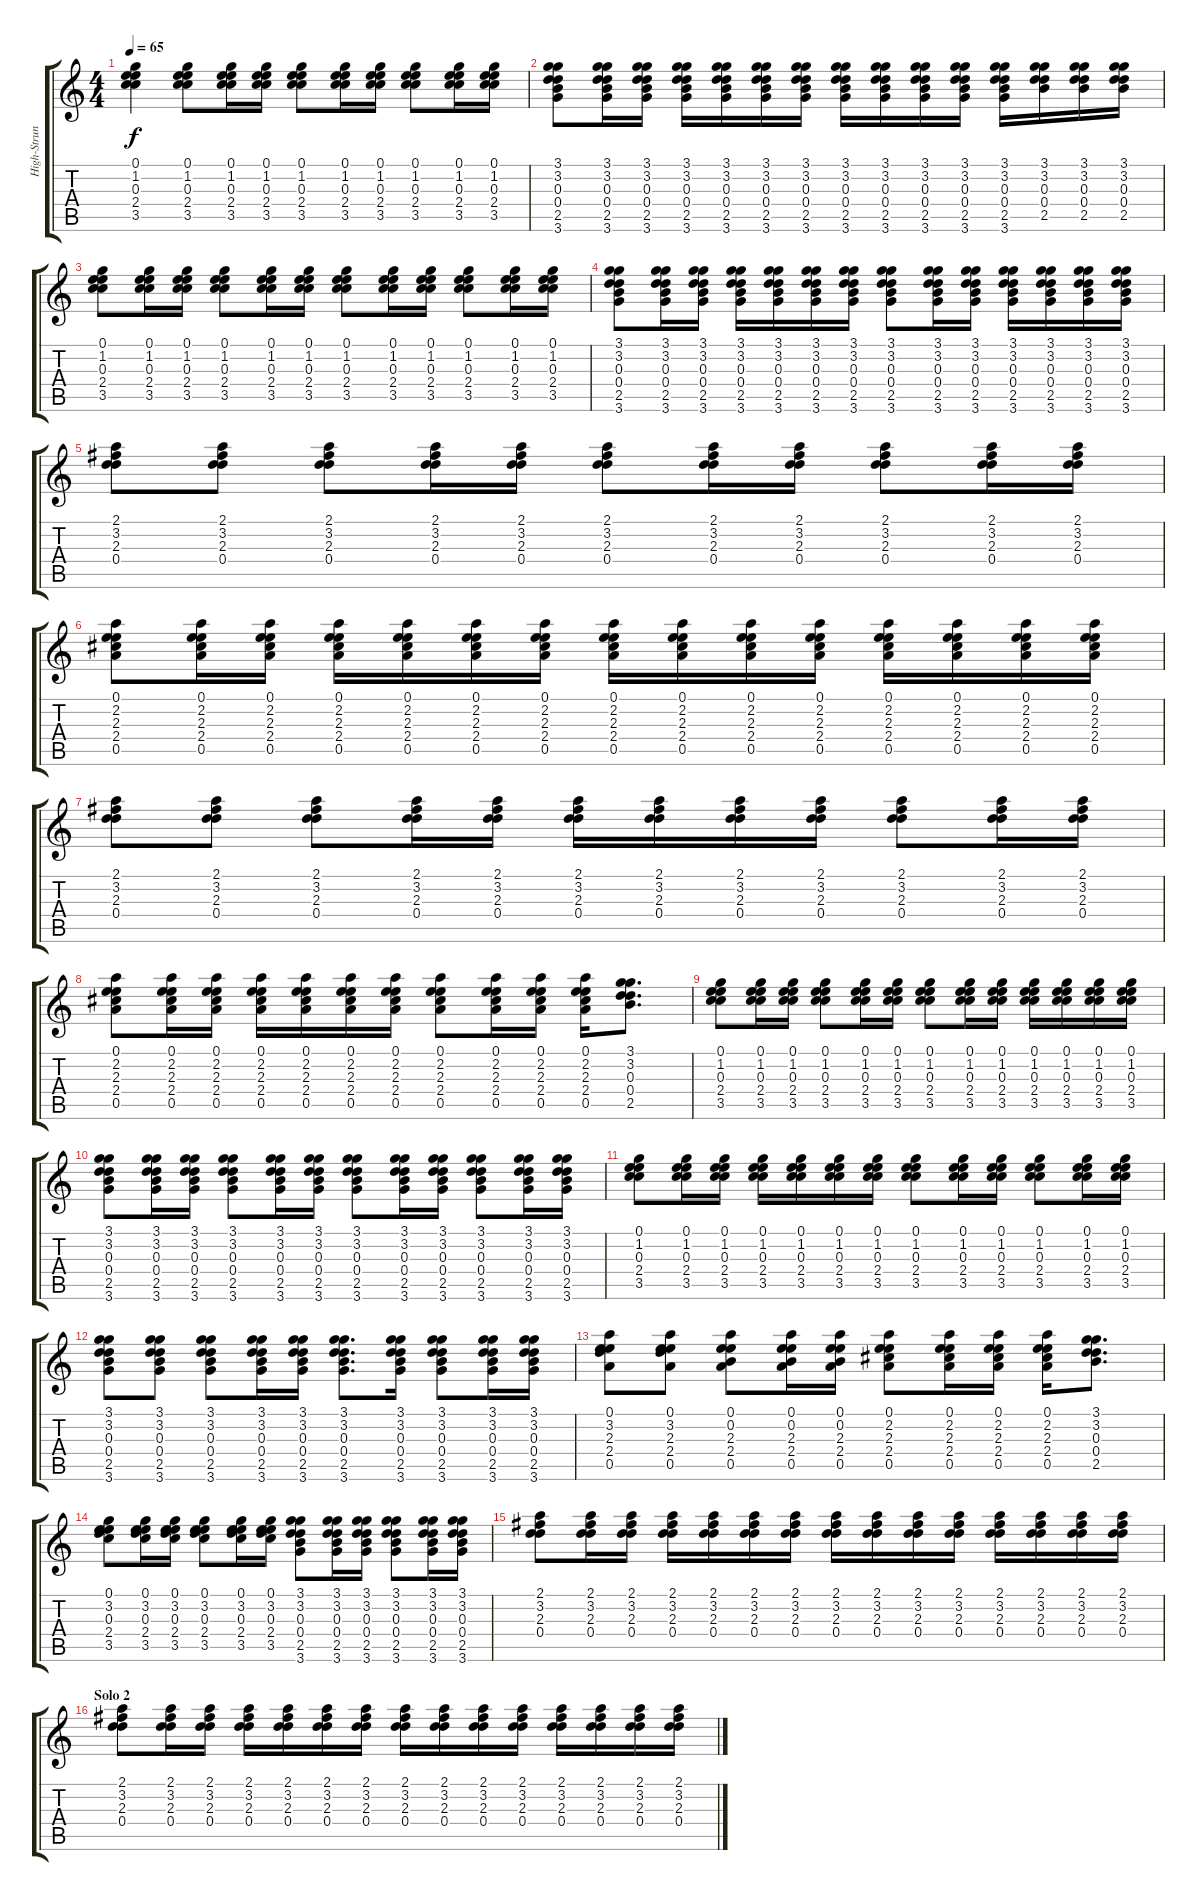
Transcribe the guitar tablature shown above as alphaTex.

\track ("High-Strung Acoustic" "High-Strun") {instrument acousticguitarsteel}
\staff {score tabs}
\tuning (E4 B3 G4 D4 A3 E3) {hide}
\ts (4 4)
\tempo 65
\clef g2
\ks c
(0.1 1.2 0.3 2.4 3.5).4{dy f} (0.1 1.2 0.3 2.4 3.5).8 (0.1 1.2 0.3 2.4 3.5).16 (0.1 1.2 0.3 2.4 3.5).16 (0.1 1.2 0.3 2.4 3.5).8 (0.1 1.2 0.3 2.4 3.5).16 (0.1 1.2 0.3 2.4 3.5).16 (0.1 1.2 0.3 2.4 3.5).8 (0.1 1.2 0.3 2.4 3.5).16 (0.1 1.2 0.3 2.4 3.5).16 |
(3.1 3.2 0.3 0.4 2.5 3.6).8 (3.1 3.2 0.3 0.4 2.5 3.6).16 (3.1 3.2 0.3 0.4 2.5 3.6).16 (3.1 3.2 0.3 0.4 2.5 3.6).16 (3.1 3.2 0.3 0.4 2.5 3.6).16 (3.1 3.2 0.3 0.4 2.5 3.6).16 (3.1 3.2 0.3 0.4 2.5 3.6).16 (3.1 3.2 0.3 0.4 2.5 3.6).16 (3.1 3.2 0.3 0.4 2.5 3.6).16 (3.1 3.2 0.3 0.4 2.5 3.6).16 (3.1 3.2 0.3 0.4 2.5 3.6).16 (3.1 3.2 0.3 0.4 2.5 3.6).16 (3.1 3.2 0.3 0.4 2.5).16 (3.1 3.2 0.3 0.4 2.5).16 (3.1 3.2 0.3 0.4 2.5).16 |
(0.1 1.2 0.3 2.4 3.5).8 (0.1 1.2 0.3 2.4 3.5).16 (0.1 1.2 0.3 2.4 3.5).16 (0.1 1.2 0.3 2.4 3.5).8 (0.1 1.2 0.3 2.4 3.5).16 (0.1 1.2 0.3 2.4 3.5).16 (0.1 1.2 0.3 2.4 3.5).8 (0.1 1.2 0.3 2.4 3.5).16 (0.1 1.2 0.3 2.4 3.5).16 (0.1 1.2 0.3 2.4 3.5).8 (0.1 1.2 0.3 2.4 3.5).16 (0.1 1.2 0.3 2.4 3.5).16 |
(3.1 3.2 0.3 0.4 2.5 3.6).8 (3.1 3.2 0.3 0.4 2.5 3.6).16 (3.1 3.2 0.3 0.4 2.5 3.6).16 (3.1 3.2 0.3 0.4 2.5 3.6).16 (3.1 3.2 0.3 0.4 2.5 3.6).16 (3.1 3.2 0.3 0.4 2.5 3.6).16 (3.1 3.2 0.3 0.4 2.5 3.6).16 (3.1 3.2 0.3 0.4 2.5 3.6).8 (3.1 3.2 0.3 0.4 2.5 3.6).16 (3.1 3.2 0.3 0.4 2.5 3.6).16 (3.1 3.2 0.3 0.4 2.5 3.6).16 (3.1 3.2 0.3 0.4 2.5 3.6).16 (3.1 3.2 0.3 0.4 2.5 3.6).16 (3.1 3.2 0.3 0.4 2.5 3.6).16 |
(2.1 3.2 2.3 0.4).8 (2.1 3.2 2.3 0.4).8 (2.1 3.2 2.3 0.4).8 (2.1 3.2 2.3 0.4).16 (2.1 3.2 2.3 0.4).16 (2.1 3.2 2.3 0.4).8 (2.1 3.2 2.3 0.4).16 (2.1 3.2 2.3 0.4).16 (2.1 3.2 2.3 0.4).8 (2.1 3.2 2.3 0.4).16 (2.1 3.2 2.3 0.4).16 |
(0.1 2.2 2.3 2.4 0.5).8 (0.1 2.2 2.3 2.4 0.5).16 (0.1 2.2 2.3 2.4 0.5).16 (0.1 2.2 2.3 2.4 0.5).16 (0.1 2.2 2.3 2.4 0.5).16 (0.1 2.2 2.3 2.4 0.5).16 (0.1 2.2 2.3 2.4 0.5).16 (0.1 2.2 2.3 2.4 0.5).16 (0.1 2.2 2.3 2.4 0.5).16 (0.1 2.2 2.3 2.4 0.5).16 (0.1 2.2 2.3 2.4 0.5).16 (0.1 2.2 2.3 2.4 0.5).16 (0.1 2.2 2.3 2.4 0.5).16 (0.1 2.2 2.3 2.4 0.5).16 (0.1 2.2 2.3 2.4 0.5).16 |
(2.1 3.2 2.3 0.4).8 (2.1 3.2 2.3 0.4).8 (2.1 3.2 2.3 0.4).8 (2.1 3.2 2.3 0.4).16 (2.1 3.2 2.3 0.4).16 (2.1 3.2 2.3 0.4).16 (2.1 3.2 2.3 0.4).16 (2.1 3.2 2.3 0.4).16 (2.1 3.2 2.3 0.4).16 (2.1 3.2 2.3 0.4).8 (2.1 3.2 2.3 0.4).16 (2.1 3.2 2.3 0.4).16 |
(0.1 2.2 2.3 2.4 0.5).8 (0.1 2.2 2.3 2.4 0.5).16 (0.1 2.2 2.3 2.4 0.5).16 (0.1 2.2 2.3 2.4 0.5).16 (0.1 2.2 2.3 2.4 0.5).16 (0.1 2.2 2.3 2.4 0.5).16 (0.1 2.2 2.3 2.4 0.5).16 (0.1 2.2 2.3 2.4 0.5).8 (0.1 2.2 2.3 2.4 0.5).16 (0.1 2.2 2.3 2.4 0.5).16 (0.1 2.2 2.3 2.4 0.5).16 (3.1 3.2 0.3 0.4 2.5).8{d} |
(0.1 1.2 0.3 2.4 3.5).8 (0.1 1.2 0.3 2.4 3.5).16 (0.1 1.2 0.3 2.4 3.5).16 (0.1 1.2 0.3 2.4 3.5).8 (0.1 1.2 0.3 2.4 3.5).16 (0.1 1.2 0.3 2.4 3.5).16 (0.1 1.2 0.3 2.4 3.5).8 (0.1 1.2 0.3 2.4 3.5).16 (0.1 1.2 0.3 2.4 3.5).16 (0.1 1.2 0.3 2.4 3.5).16 (0.1 1.2 0.3 2.4 3.5).16 (0.1 1.2 0.3 2.4 3.5).16 (0.1 1.2 0.3 2.4 3.5).16 |
(3.1 3.2 0.3 0.4 2.5 3.6).8 (3.1 3.2 0.3 0.4 2.5 3.6).16 (3.1 3.2 0.3 0.4 2.5 3.6).16 (3.1 3.2 0.3 0.4 2.5 3.6).8 (3.1 3.2 0.3 0.4 2.5 3.6).16 (3.1 3.2 0.3 0.4 2.5 3.6).16 (3.1 3.2 0.3 0.4 2.5 3.6).8 (3.1 3.2 0.3 0.4 2.5 3.6).16 (3.1 3.2 0.3 0.4 2.5 3.6).16 (3.1 3.2 0.3 0.4 2.5 3.6).8 (3.1 3.2 0.3 0.4 2.5 3.6).16 (3.1 3.2 0.3 0.4 2.5 3.6).16 |
(0.1 1.2 0.3 2.4 3.5).8 (0.1 1.2 0.3 2.4 3.5).16 (0.1 1.2 0.3 2.4 3.5).16 (0.1 1.2 0.3 2.4 3.5).16 (0.1 1.2 0.3 2.4 3.5).16 (0.1 1.2 0.3 2.4 3.5).16 (0.1 1.2 0.3 2.4 3.5).16 (0.1 1.2 0.3 2.4 3.5).8 (0.1 1.2 0.3 2.4 3.5).16 (0.1 1.2 0.3 2.4 3.5).16 (0.1 1.2 0.3 2.4 3.5).8 (0.1 1.2 0.3 2.4 3.5).16 (0.1 1.2 0.3 2.4 3.5).16 |
(3.1 3.2 0.3 0.4 2.5 3.6).8 (3.1 3.2 0.3 0.4 2.5 3.6).8 (3.1 3.2 0.3 0.4 2.5 3.6).8 (3.1 3.2 0.3 0.4 2.5 3.6).16 (3.1 3.2 0.3 0.4 2.5 3.6).16 (3.1 3.2 0.3 0.4 2.5 3.6).8{d} (3.1 3.2 0.3 0.4 2.5 3.6).16 (3.1 3.2 0.3 0.4 2.5 3.6).8 (3.1 3.2 0.3 0.4 2.5 3.6).16 (3.1 3.2 0.3 0.4 2.5 3.6).16 |
(0.1 3.2 2.3 2.4 0.5).8 (0.1 3.2 2.3 2.4 0.5).8 (0.1 0.2 2.3 2.4 0.5).8 (0.1 0.2 2.3 2.4 0.5).16 (0.1 0.2 2.3 2.4 0.5).16 (0.1 2.2 2.3 2.4 0.5).8 (0.1 2.2 2.3 2.4 0.5).16 (0.1 2.2 2.3 2.4 0.5).16 (0.1 2.2 2.3 2.4 0.5).16 (3.1 3.2 0.3 0.4 2.5).8{d} |
(0.1 3.2 0.3 2.4 3.5).8 (0.1 3.2 0.3 2.4 3.5).16 (0.1 3.2 0.3 2.4 3.5).16 (0.1 3.2 0.3 2.4 3.5).8 (0.1 3.2 0.3 2.4 3.5).16 (0.1 3.2 0.3 2.4 3.5).16 (3.1 3.2 0.3 0.4 2.5 3.6).8 (3.1 3.2 0.3 0.4 2.5 3.6).16 (3.1 3.2 0.3 0.4 2.5 3.6).16 (3.1 3.2 0.3 0.4 2.5 3.6).8 (3.1 3.2 0.3 0.4 2.5 3.6).16 (3.1 3.2 0.3 0.4 2.5 3.6).16 |
(2.1 3.2 2.3 0.4).8 (2.1 3.2 2.3 0.4).16 (2.1 3.2 2.3 0.4).16 (2.1 3.2 2.3 0.4).16 (2.1 3.2 2.3 0.4).16 (2.1 3.2 2.3 0.4).16 (2.1 3.2 2.3 0.4).16 (2.1 3.2 2.3 0.4).16 (2.1 3.2 2.3 0.4).16 (2.1 3.2 2.3 0.4).16 (2.1 3.2 2.3 0.4).16 (2.1 3.2 2.3 0.4).16 (2.1 3.2 2.3 0.4).16 (2.1 3.2 2.3 0.4).16 (2.1 3.2 2.3 0.4).16 |
\section ("" "Solo 2")
(2.1 3.2 2.3 0.4).8 (2.1 3.2 2.3 0.4).16 (2.1 3.2 2.3 0.4).16 (2.1 3.2 2.3 0.4).16 (2.1 3.2 2.3 0.4).16 (2.1 3.2 2.3 0.4).16 (2.1 3.2 2.3 0.4).16 (2.1 3.2 2.3 0.4).16 (2.1 3.2 2.3 0.4).16 (2.1 3.2 2.3 0.4).16 (2.1 3.2 2.3 0.4).16 (2.1 3.2 2.3 0.4).16 (2.1 3.2 2.3 0.4).16 (2.1 3.2 2.3 0.4).16 (2.1 3.2 2.3 0.4).16
